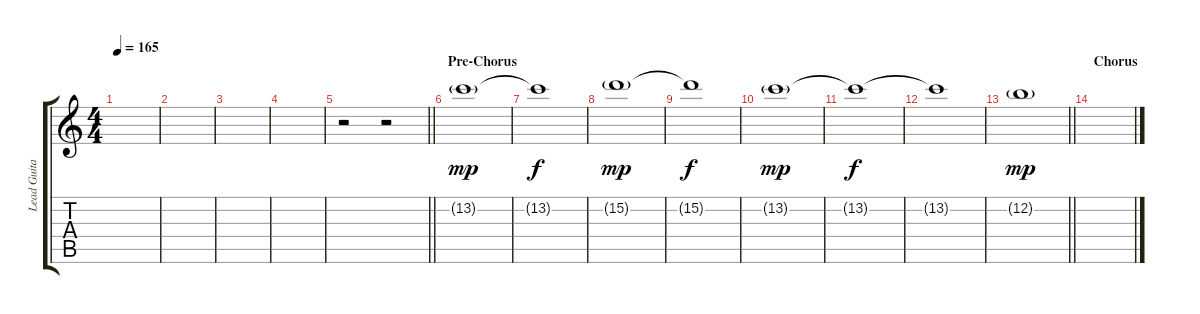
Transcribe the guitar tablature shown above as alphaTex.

\track ("Lead Guitar 2" "Lead Guita") {instrument distortionguitar}
\staff {score tabs}
\tuning (E4 B3 G3 D3 A2 D2) {hide}
\ts (4 4)
\tempo 165
\clef g2
\ks c
|
|
|
|
\barLineRight lightlight
r.2 r.2{volume 11 instrument electricguitarjazz} |
\section ("" "Pre-Chorus")
13.2{g}.1{dy mp} |
13.2{t}.1{dy f} |
15.2{g}.1{dy mp} |
15.2{t}.1{dy f} |
13.2{g}.1{dy mp} |
13.2{t}.1{dy f} |
13.2{t}.1 |
\barLineRight lightlight
12.2{g}.1{dy mp} |
\section ("" "Chorus")
